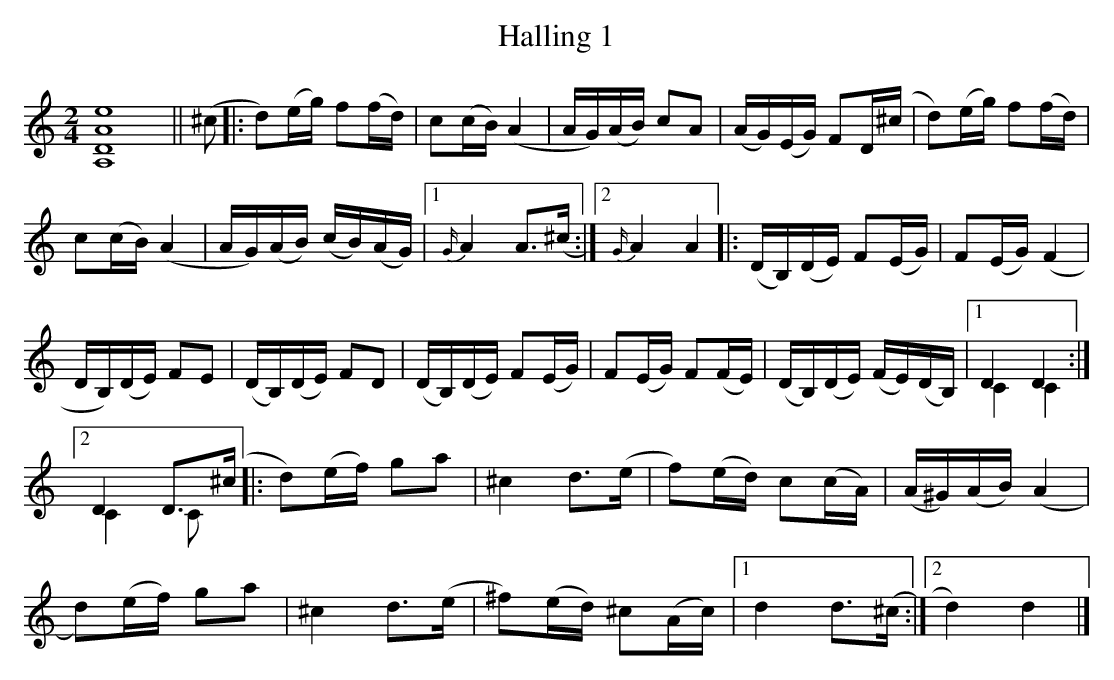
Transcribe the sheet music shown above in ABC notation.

X:1
T:Halling 1
M:2/4
L:1/16
K:none
[A,16D16A16e16] || (^c2 |: d2)(eg) f2(fd) | c2(cB)(A4 | AG)(AB) c2A2 | (AG)(EG) F2D(^c | d2)(eg) f2(fd) |
c2(cB)(A4 | AG)(AB) (cB)(AG) |1 {G/}A4 A2>(^c2 :|2 {G/}A4 A4 |: (DB,)(DE) F2(EG) | F2(EG) (F4 |
DB,)(DE) F2E2 | (DB,)(DE) F2D2 | (DB,)(DE) F2(EG) | F2(EG) F2(FE) | (DB,)(DE) (FE)(DB,) |1 D4 D4 & C4 C4:|
[2 D4 D2>(^c2 & C4 C2|: d2)(ef) g2a2 | ^c4 d2>(e2 | f2)(ed) c2(cA) | (A^G)(AB)(A4 |
d2)(ef) g2a2 | ^c4 d2>(e2 | ^f2)(ed) ^c2(Ac) |1 d4 d2>(^c2 :|2 d4) d4 |]
